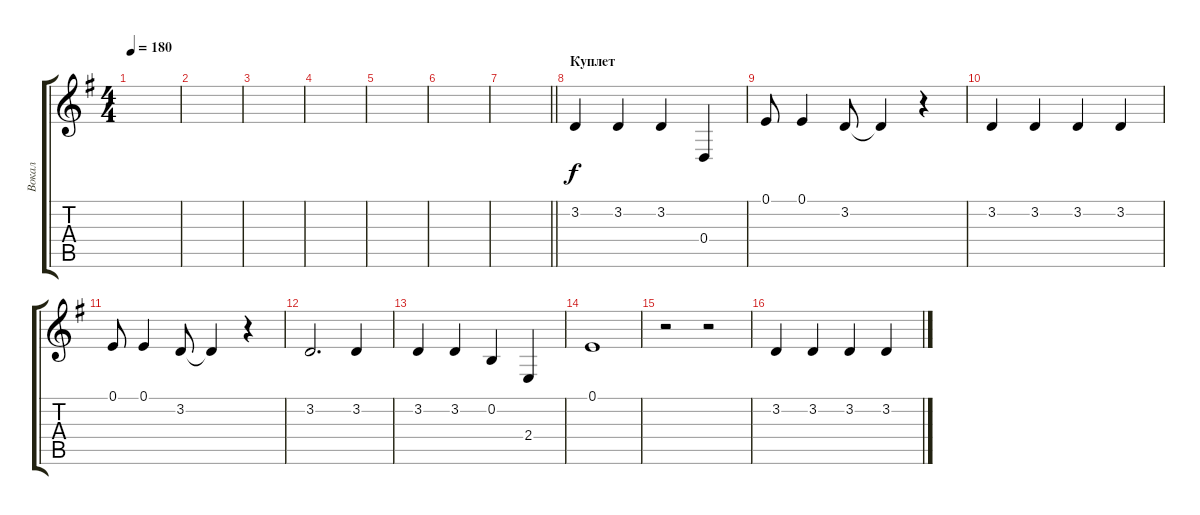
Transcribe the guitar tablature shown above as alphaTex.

\track ("Вокал" "Вокал") {instrument flute}
\staff {score tabs}
\tuning (E4 B3 G3 D3 A2 E2) {hide}
\ts (4 4)
\tempo 180
\clef g2
\ks g
|
|
|
|
|
|
\barLineRight lightlight
|
\section ("" "Куплет")
3.2.4 3.2.4 3.2.4 0.4.4 |
0.1.8 0.1.4 3.2.8 3.2{t}.4 r.4 |
3.2.4 3.2.4 3.2.4 3.2.4 |
0.1.8 0.1.4 3.2.8 3.2{t}.4 r.4 |
3.2.2{d} 3.2.4 |
3.2.4 3.2.4 0.2.4 2.4.4 |
0.1.1 |
r.2 r.2 |
3.2.4 3.2.4 3.2.4 3.2.4
